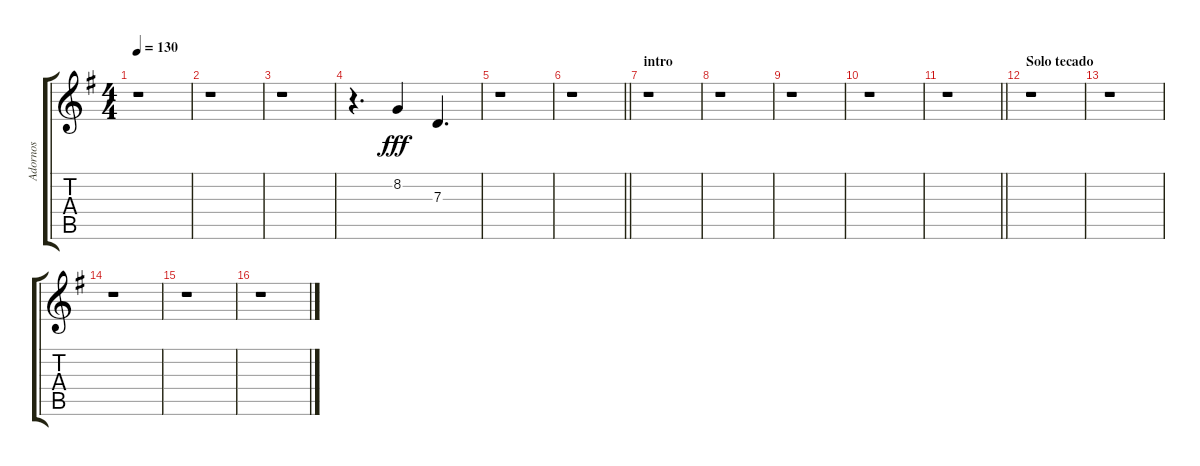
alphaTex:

\track ("Adornos" "Adornos") {instrument acousticgrandpiano}
\staff {score tabs}
\tuning (E4 B3 G3 D3 A2 E2) {hide}
\ts (4 4)
\tempo 130
\clef g2
\ks g
r.1{dy f} |
r.1 |
r.1 |
r.4{d} 8.2.4{dy fff} 7.3.4{d} |
r.1 |
\barLineRight lightlight
r.1 |
\section ("" "intro")
r.1 |
r.1 |
r.1 |
r.1 |
\barLineRight lightlight
r.1 |
\section ("" "Solo tecado")
r.1 |
r.1 |
r.1 |
r.1 |
r.1
